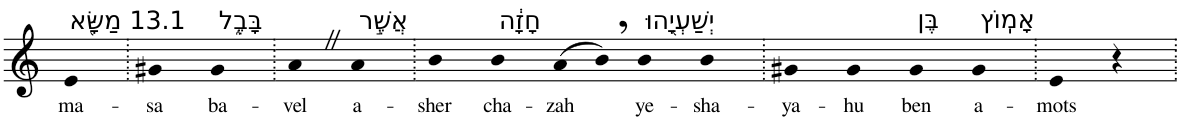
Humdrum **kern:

**kern	**text
*part1	*part1
*staff1	*staff1
*I"Piano	*
*I'Pno	*
*clefG2	*
*k[]	*
=1	=1
!LO:TX:a:t=13.1 מַשָּׂ֖א	!
!	!LO:LY:b
4e	ma-
=2.	=2.
!	!LO:LY:b
4g#X	-sa
!LO:TX:a:t=בָּבֶ֑ל	!
!	!LO:LY:b
4g#	ba-
=3.	=3.
!	!LO:LY:b
4aZ	-vel
!LO:TX:a:t=אֲשֶׁ֣ר	!
!	!LO:LY:b
4a	a-
=4.	=4.
!	!LO:LY:b
4b	-sher
!LO:TX:a:t=חָזָ֔ה	!
!	!LO:LY:b
4b	cha-
!	!LO:LY:b
(8a	-zah
8b,)	.
!LO:TX:a:t=יְשַׁעְיָ֖הוּ	!
!	!LO:LY:b
4b	ye-
!	!LO:LY:b
4b	-sha-
=5.	=5.
!	!LO:LY:b
4g#X	-ya-
!	!LO:LY:b
4g#	-hu
!LO:TX:a:t=בֶּן	!
!	!LO:LY:b
4g#	ben
!LO:TX:a:t=אָמֽוֹץ	!
!	!LO:LY:b
4g#	a-
=6.	=6.
!	!LO:LY:b
4e	-mots
4r	.
=.	=.
*-	*-
